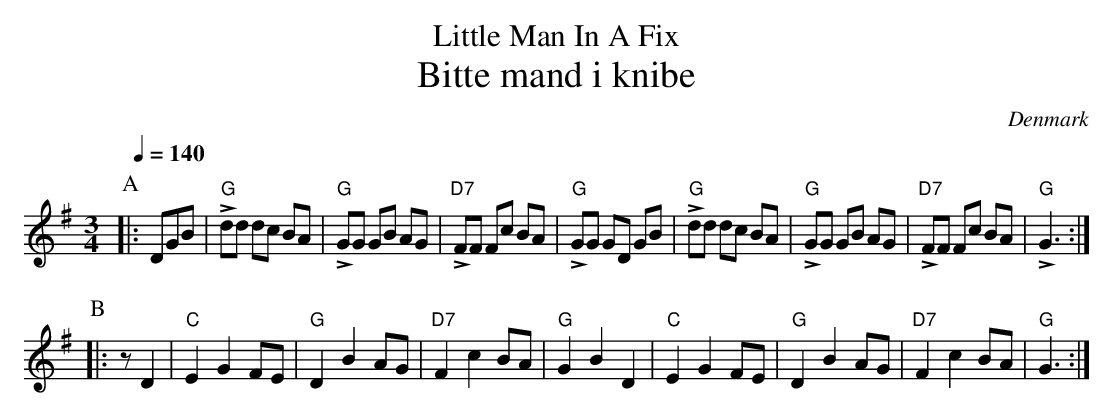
X:1
T:Little Man In A Fix
T:Bitte mand i knibe
O:Denmark
Q:1/4=140
M:3/4
L:1/8
K:G
P:A
|: DGB | "G"Ldd dc BA | "G"LGG GB AG | "D7"LFF Fc BA | "G"LGG GD GB |\
"G"Ldd dc BA | "G"LGG GB AG | "D7"LFF Fc BA | "G"LG3 :|
P:B
|: zD2 | "C"E2 G2 FE | "G"D2 B2 AG | "D7"F2 c2 BA | "G"G2 B2 D2 |\
"C"E2 G2 FE | "G"D2 B2 AG | "D7"F2 c2 BA | "G"G3 :|
